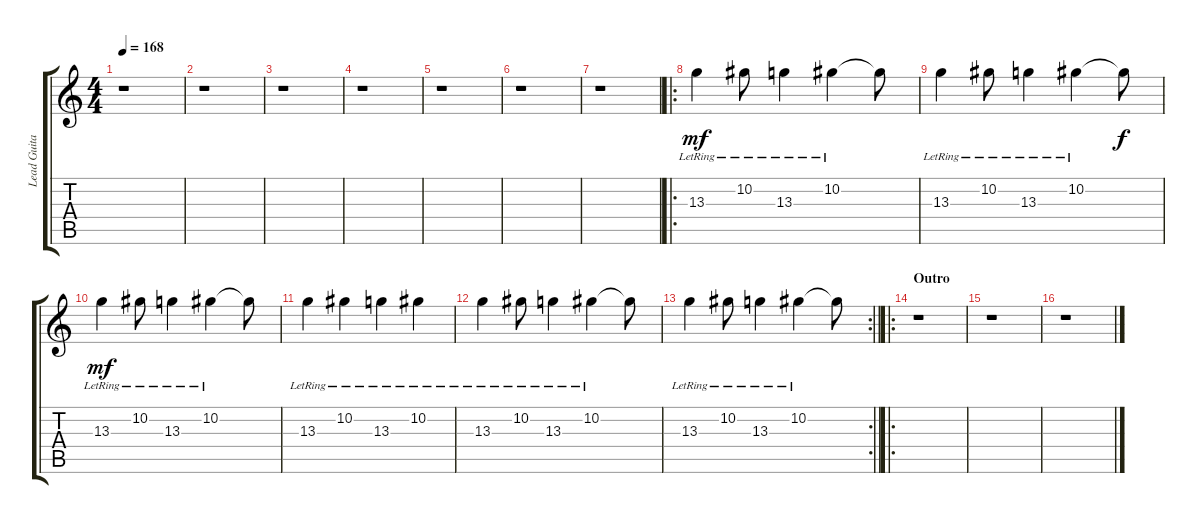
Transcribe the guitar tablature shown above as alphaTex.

\track ("Lead Guitar" "Lead Guita") {instrument distortionguitar}
\staff {score tabs}
\tuning (Eb4 Bb3 Gb3 Db3 Ab2 Db2) {hide}
\ts (4 4)
\tempo 168
\clef g2
\ks c
r.1{dy f} |
r.1 |
r.1 |
r.1 |
r.1 |
r.1 |
r.1 |
\ro
13.3{lr}.4{dy mf} 10.2{lr}.8 13.3{lr}.4 10.2{lr}.4 10.2{t}.8 |
13.3{lr}.4 10.2{lr}.8 13.3{lr}.4 10.2{lr}.4 10.2{t}.8{dy f} |
13.3{lr}.4{dy mf} 10.2{lr}.8 13.3{lr}.4 10.2{lr}.4 10.2{t}.8 |
13.3{lr}.4 10.2{lr}.4 13.3{lr}.4 10.2{lr}.4 |
13.3{lr}.4 10.2{lr}.8 13.3{lr}.4 10.2{lr}.4 10.2{t}.8 |
\rc 2
\barLineRight lightlight
13.3{lr}.4 10.2{lr}.8 13.3{lr}.4 10.2{lr}.4 10.2{t}.8 |
\ro
\section ("" "Outro")
r.1 |
r.1 |
r.1
